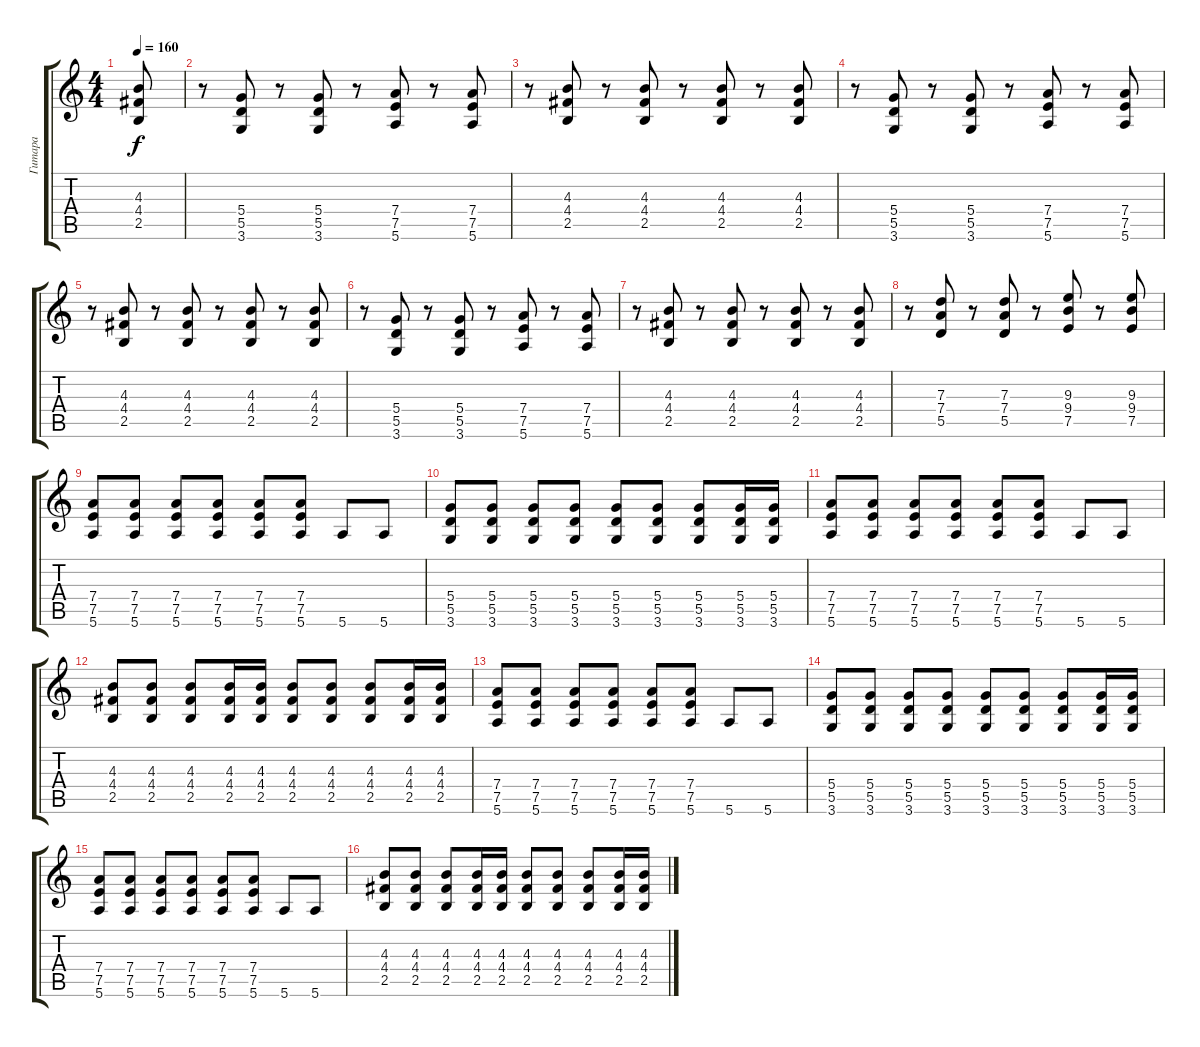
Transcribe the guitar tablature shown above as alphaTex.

\track ("Гитара" "Гитара") {instrument distortionguitar}
\staff {score tabs}
\tuning (E4 B3 G3 D3 A2 E2) {hide}
\ts (4 4)
\tempo 160
\clef g2
\ks c
(4.3 4.4 2.5).8{dy f} |
r.8 (5.4 5.5 3.6).8 r.8 (5.4 5.5 3.6).8 r.8 (7.4 7.5 5.6).8 r.8 (7.4 7.5 5.6).8 |
r.8 (4.3 4.4 2.5).8 r.8 (4.3 4.4 2.5).8 r.8 (4.3 4.4 2.5).8 r.8 (4.3 4.4 2.5).8 |
r.8 (5.4 5.5 3.6).8 r.8 (5.4 5.5 3.6).8 r.8 (7.4 7.5 5.6).8 r.8 (7.4 7.5 5.6).8 |
r.8 (4.3 4.4 2.5).8 r.8 (4.3 4.4 2.5).8 r.8 (4.3 4.4 2.5).8 r.8 (4.3 4.4 2.5).8 |
r.8 (5.4 5.5 3.6).8 r.8 (5.4 5.5 3.6).8 r.8 (7.4 7.5 5.6).8 r.8 (7.4 7.5 5.6).8 |
r.8 (4.3 4.4 2.5).8 r.8 (4.3 4.4 2.5).8 r.8 (4.3 4.4 2.5).8 r.8 (4.3 4.4 2.5).8 |
r.8 (7.3 7.4 5.5).8 r.8 (7.3 7.4 5.5).8 r.8 (9.3 9.4 7.5).8 r.8 (9.3 9.4 7.5).8 |
(7.4 7.5 5.6).8 (7.4 7.5 5.6).8 (7.4 7.5 5.6).8 (7.4 7.5 5.6).8 (7.4 7.5 5.6).8 (7.4 7.5 5.6).8 5.6.8 5.6.8 |
(5.4 5.5 3.6).8 (5.4 5.5 3.6).8 (5.4 5.5 3.6).8 (5.4 5.5 3.6).8 (5.4 5.5 3.6).8 (5.4 5.5 3.6).8 (5.4 5.5 3.6).8 (5.4 5.5 3.6).16 (5.4 5.5 3.6).16 |
(7.4 7.5 5.6).8 (7.4 7.5 5.6).8 (7.4 7.5 5.6).8 (7.4 7.5 5.6).8 (7.4 7.5 5.6).8 (7.4 7.5 5.6).8 5.6.8 5.6.8 |
(4.3 4.4 2.5).8 (4.3 4.4 2.5).8 (4.3 4.4 2.5).8 (4.3 4.4 2.5).16 (4.3 4.4 2.5).16 (4.3 4.4 2.5).8 (4.3 4.4 2.5).8 (4.3 4.4 2.5).8 (4.3 4.4 2.5).16 (4.3 4.4 2.5).16 |
(7.4 7.5 5.6).8 (7.4 7.5 5.6).8 (7.4 7.5 5.6).8 (7.4 7.5 5.6).8 (7.4 7.5 5.6).8 (7.4 7.5 5.6).8 5.6.8 5.6.8 |
(5.4 5.5 3.6).8 (5.4 5.5 3.6).8 (5.4 5.5 3.6).8 (5.4 5.5 3.6).8 (5.4 5.5 3.6).8 (5.4 5.5 3.6).8 (5.4 5.5 3.6).8 (5.4 5.5 3.6).16 (5.4 5.5 3.6).16 |
(7.4 7.5 5.6).8 (7.4 7.5 5.6).8 (7.4 7.5 5.6).8 (7.4 7.5 5.6).8 (7.4 7.5 5.6).8 (7.4 7.5 5.6).8 5.6.8 5.6.8 |
(4.3 4.4 2.5).8 (4.3 4.4 2.5).8 (4.3 4.4 2.5).8 (4.3 4.4 2.5).16 (4.3 4.4 2.5).16 (4.3 4.4 2.5).8 (4.3 4.4 2.5).8 (4.3 4.4 2.5).8 (4.3 4.4 2.5).16 (4.3 4.4 2.5).16
